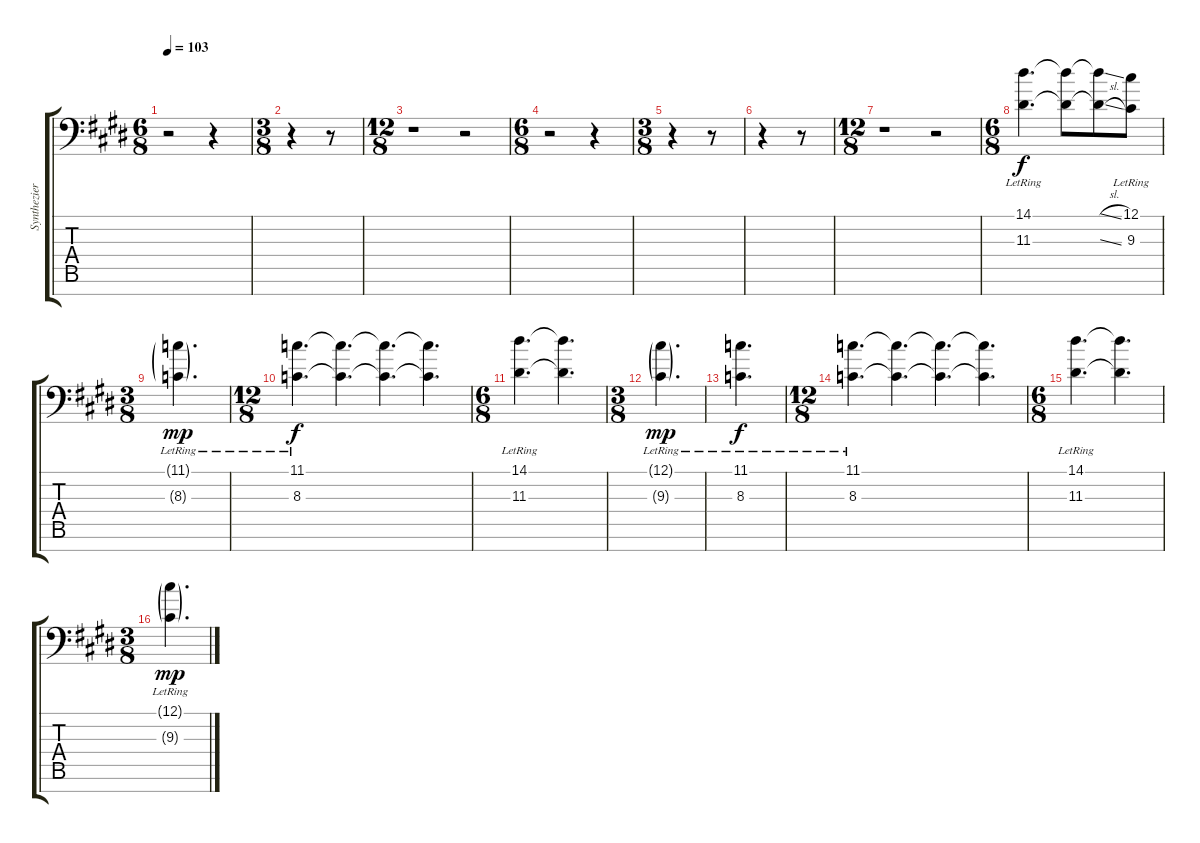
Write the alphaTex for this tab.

\track ("Synthezier" "Synthezier") {instrument lead6voice}
\staff {score tabs}
\tuning (Db4 Ab3 E3 B2 Gb2 Db2 Ab1) {hide}
\ts (6 8)
\tempo 103
\clef f4
\ks e
r.2{dy f instrument lead6voice} r.4 |
\ts (3 8)
\ks c#minor
r.4 r.8 |
\ts (12 8)
r.1 r.2 |
\ts (6 8)
\ks e
r.2 r.4 |
\ts (3 8)
\ks c#minor
r.4 r.8 |
r.4 r.8 |
\ts (12 8)
r.1 r.2 |
\ts (6 8)
\ks e
(14.1{lr} 11.3{lr}).4{d} (14.1{t} 11.3{t}).8 (14.1{sl t} 11.3{sl t}).8 (12.1{lr} 9.3{lr}).8 |
\ts (3 8)
\ks c#minor
(11.1{g lr} 8.3{g lr}).4{d dy mp} |
\ts (12 8)
(11.1{lr} 8.3{lr}).4{d dy f} (11.1{t} 8.3{t}).4{d} (11.1{t} 8.3{t}).4{d} (11.1{t} 8.3{t}).4{d} |
\ts (6 8)
\ks e
(14.1{lr} 11.3{lr}).4{d} (14.1{t} 11.3{t}).4{d} |
\ts (3 8)
\ks c#minor
(12.1{g lr} 9.3{g lr}).4{d dy mp} |
(11.1{lr} 8.3{lr}).4{d dy f} |
\ts (12 8)
(11.1{lr} 8.3{lr}).4{d} (11.1{t} 8.3{t}).4{d} (11.1{t} 8.3{t}).4{d} (11.1{t} 8.3{t}).4{d} |
\ts (6 8)
\ks e
(14.1{lr} 11.3{lr}).4{d} (14.1{t} 11.3{t}).4{d} |
\ts (3 8)
\ks c#minor
(12.1{g lr} 9.3{g lr}).4{d dy mp}
